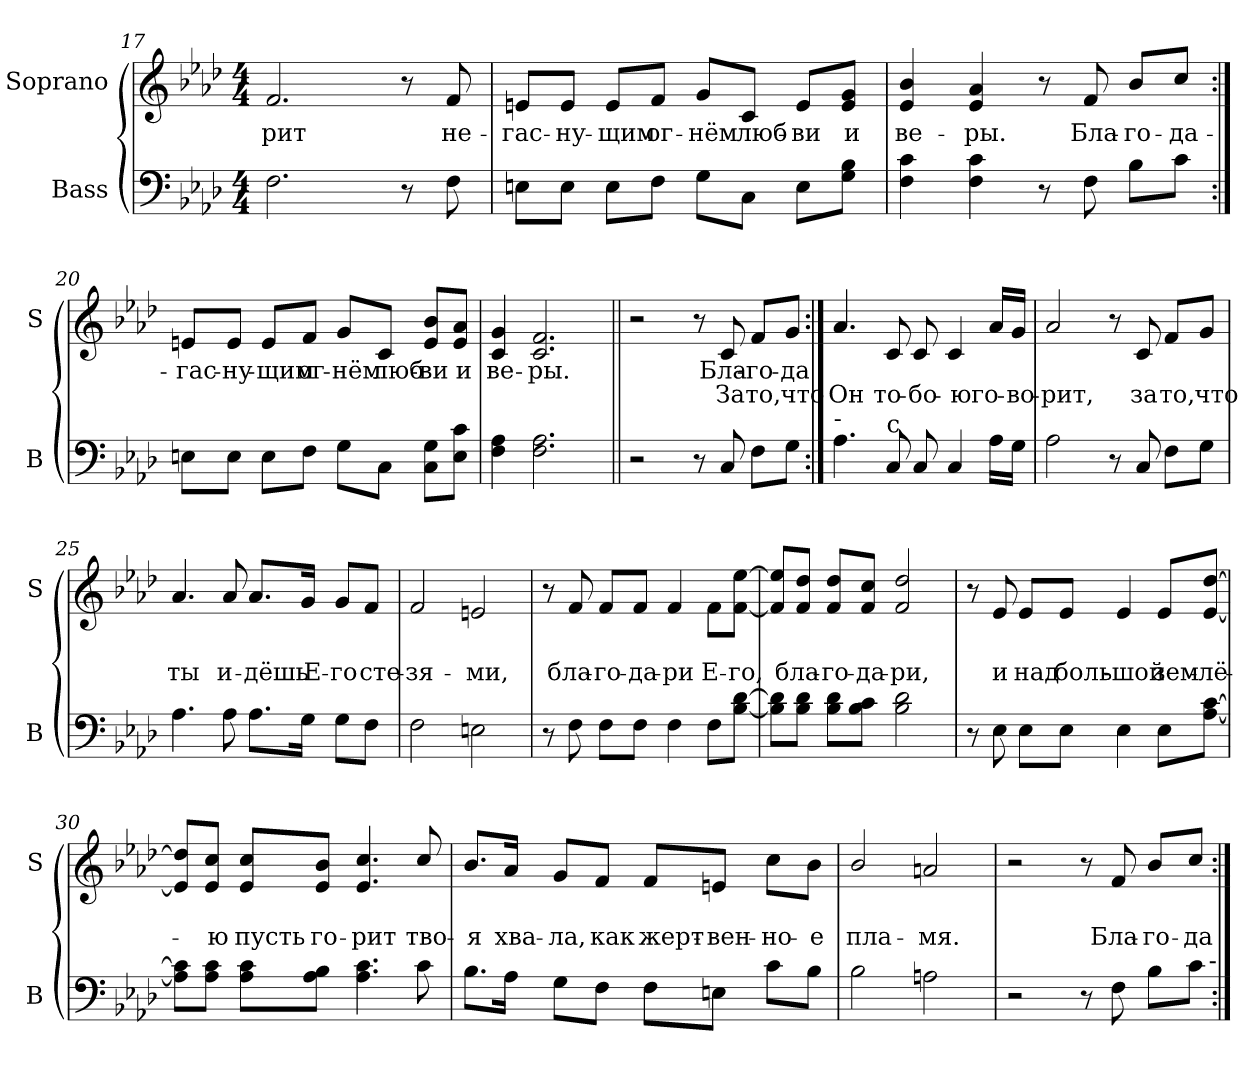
**kern	**kern	**text	**text
*part2	*part1	*part1	*part1
*staff2	*staff1	*staff1	*staff1
*I"Bass	*I"Soprano	*	*
*I'B	*I'S	*	*
*clefF4	*clefG2	*	*
*k[b-e-a-d-]	*k[b-e-a-d-]	*	*
*f:	*f:	*	*
*M4/4	*M4/4	*	*
=17	=17	=17	=17
!	!	!LO:LY:b	!
2.F\	2.f/	-рит	.
8r	8r	.	.
!	!	!LO:LY:b	!
8F\	8f/	не-	.
=18	=18	=18	=18
!	!	!LO:LY:b	!
8En\L	8en/L	-гас-	.
!	!	!LO:LY:b	!
8E\J	8e/J	-ну-	.
!	!	!LO:LY:b	!
8E\L	8e/L	-щим	.
!	!	!LO:LY:b	!
8F\J	8f/J	ог-	.
!	!	!LO:LY:b	!
8G\L	8g/L	-нём	.
!	!	!LO:LY:b	!
8C\J	8c/J	люб-	.
!	!	!LO:LY:b	!
8E\L	8e/L	-ви	.
!	!	!LO:LY:b	!
8G\ 8B-\J	8e/ 8g/J	и	.
=19	=19	=19	=19
!	!	!LO:LY:b	!
4F\ 4c\	4e-/ 4b-/	ве-	.
!	!	!LO:LY:b	!
4F\ 4c\	4e-/ 4a-/	-ры.	.
8r	8r	.	.
!	!	!LO:LY:b	!
8F\	8f/	Бла-	.
!	!	!LO:LY:b	!
8B-\L	8b-/L	-го-	.
!	!	!LO:LY:b	!
8c\J	8cc/J	-да-	.
!!LO:LB:g=z
=20:|!	=20:|!	=20:|!	=20:|!
!	!	!LO:LY:b	!
8En\L	8en/L	-гас-	.
!	!	!LO:LY:b	!
8E\J	8e/J	-ну-	.
!	!	!LO:LY:b	!
8E\L	8e/L	-щим	.
!	!	!LO:LY:b	!
8F\J	8f/J	ог-	.
!	!	!LO:LY:b	!
8G\L	8g/L	-нём	.
!	!	!LO:LY:b	!
8C\J	8c/J	люб-	.
!	!	!LO:LY:b	!
8C\ 8G\L	8e/ 8b-/L	-ви	.
!	!	!LO:LY:b	!
8E\ 8c\J	8e/ 8a-/J	и	.
=21	=21	=21	=21
!	!	!LO:LY:b	!
4F\ 4A-\	4c/ 4g/	ве-	.
!	!	!LO:LY:b	!
2.F\ 2.A-\	2.c/ 2.f/	-ры.	.
=22||	=22||	=22||	=22||
2r	2r	.	.
!	!	!LO:LY:b	!LO:LY:b
8r	8r	2.	3.
!	!	!LO:LY:b	!LO:LY:b
8C/	8c/	Бла-	За
!	!	!LO:LY:b	!LO:LY:b
8F\L	8f/L	-го-	то,
!	!	!LO:LY:b	!LO:LY:b
8G\J	8g/J	-да	что
=23:|!	=23:|!	=23:|!	=23:|!
!LO:TX:a:t=-	!	!	!
!	!	!	!LO:LY:b
4.A-\	4.a-/	.	Он
!LO:TX:a:t=с	!	!	!
!	!	!	!LO:LY:b
8C/	8c/	.	то-
!	!	!	!LO:LY:b
8C/	8c/	.	-бо-
!	!	!	!LO:LY:b
4C/	4c/	.	-ю
!	!	!	!LO:LY:b
16A-\LL	16a-/LL	.	го-
!	!	!	!LO:LY:b
16G\JJ	16g/JJ	.	-во-
!!LO:LB:g=z
=24	=24	=24	=24
!	!	!	!LO:LY:b
2A-\	2a-/	.	-рит,
8r	8r	.	.
!	!	!	!LO:LY:b
8C/	8c/	.	за
!	!	!	!LO:LY:b
8F\L	8f/L	.	то,
!	!	!	!LO:LY:b
8G\J	8g/J	.	что
=25	=25	=25	=25
!	!	!	!LO:LY:b
4.A-\	4.a-/	.	ты
!	!	!	!LO:LY:b
8A-\	8a-/	.	и-
!	!	!	!LO:LY:b
8.A-\L	8.a-/L	.	-дёшь
!	!	!	!LO:LY:b
16G\Jk	16g/Jk	.	Е-
!	!	!	!LO:LY:b
8G\L	8g/L	.	-го
!	!	!	!LO:LY:b
8F\J	8f/J	.	сте-
=26	=26	=26	=26
!	!	!	!LO:LY:b
2F\	2f/	.	-зя-
!	!	!	!LO:LY:b
2En\	2en/	.	-ми,
=27	=27	=27	=27
8r	8r	.	.
!	!	!	!LO:LY:b
8F\	8f/	.	бла-
!	!	!	!LO:LY:b
8F\L	8f/L	.	-го-
!	!	!	!LO:LY:b
8F\J	8f/J	.	-да-
!	!	!	!LO:LY:b
4F\	4f/	.	-ри
!	!	!	!LO:LY:b
8F\L	8f\L	.	Е-
!	!	!	!LO:LY:b
[8B-\ [8d-\J	[8f\ [8ee-\J	.	-го,
!!LO:LB:g=z
=28	=28	=28	=28
8B-]\ 8d-]\L	8f]/ 8ee-]/L	.	.
!	!	!	!LO:LY:b
8B-\ 8d-\J	8f/ 8dd-/J	.	бла-
!	!	!	!LO:LY:b
8B-\ 8d-\L	8f/ 8dd-/L	.	-го-
!	!	!	!LO:LY:b
8B-\ 8c\J	8f/ 8cc/J	.	-да-
!	!	!	!LO:LY:b
2B-\ 2d-\	2f/ 2dd-/	.	-ри,
=29	=29	=29	=29
8r	8r	.	.
!	!	!	!LO:LY:b
8E-\	8e-/	.	и
!	!	!	!LO:LY:b
8E-\L	8e-/L	.	над
!	!	!	!LO:LY:b
8E-\J	8e-/J	.	боль-
!	!	!	!LO:LY:b
4E-\	4e-/	.	-шой
!	!	!	!LO:LY:b
8E-\L	8e-/L	.	зем-
!	!	!	!LO:LY:b
[8A-\ [8c\J	[8e-/ [8dd-/J	.	-лё-
=30	=30	=30	=30
8A-]\ 8c]\L	8e-]/ 8dd-]/L	.	.
!	!	!	!LO:LY:b
8A-\ 8c\J	8e-/ 8cc/J	.	-ю
!	!	!	!LO:LY:b
8A-\ 8c\L	8e-/ 8cc/L	.	пусть
!	!	!	!LO:LY:b
8A-\ 8B-\J	8e-/ 8b-/J	.	го-
!	!	!	!LO:LY:b
4.A-\ 4.c\	4.e-/ 4.cc/	.	-рит
!	!	!	!LO:LY:b
8c\	8cc/	.	тво-
!!LO:LB:g=z
=31	=31	=31	=31
!	!	!	!LO:LY:b
8.B-\L	8.b-/L	.	-я
!	!	!	!LO:LY:b
16A-\Jk	16a-/Jk	.	хва-
!	!	!	!LO:LY:b
8G\L	8g/L	.	-ла,
!	!	!	!LO:LY:b
8F\J	8f/J	.	как
!	!	!	!LO:LY:b
8F\L	8f/L	.	жерт-
!	!	!	!LO:LY:b
8En\J	8en/J	.	-вен-
!	!	!	!LO:LY:b
8c\L	8cc\L	.	-но-
!	!	!	!LO:LY:b
8B-\J	8b-\J	.	-е
=32	=32	=32	=32
!	!	!	!LO:LY:b
2B-\	2b-/	.	пла-
!	!	!	!LO:LY:b
2An\	2an/	.	-мя.
=33	=33	=33	=33
2r	2r	.	.
8r	8r	.	.
!	!	!	!LO:LY:b
8F\	8f/	.	Бла-
!	!	!	!LO:LY:b
8B-\L	8b-/L	.	-го-
!	!	!	!LO:LY:b
8c\J	8cc/J	.	-да
!LO:TX:a:t=-	!	!	!
=:|!	=:|!	=:|!	=:|!
*-	*-	*-	*-
